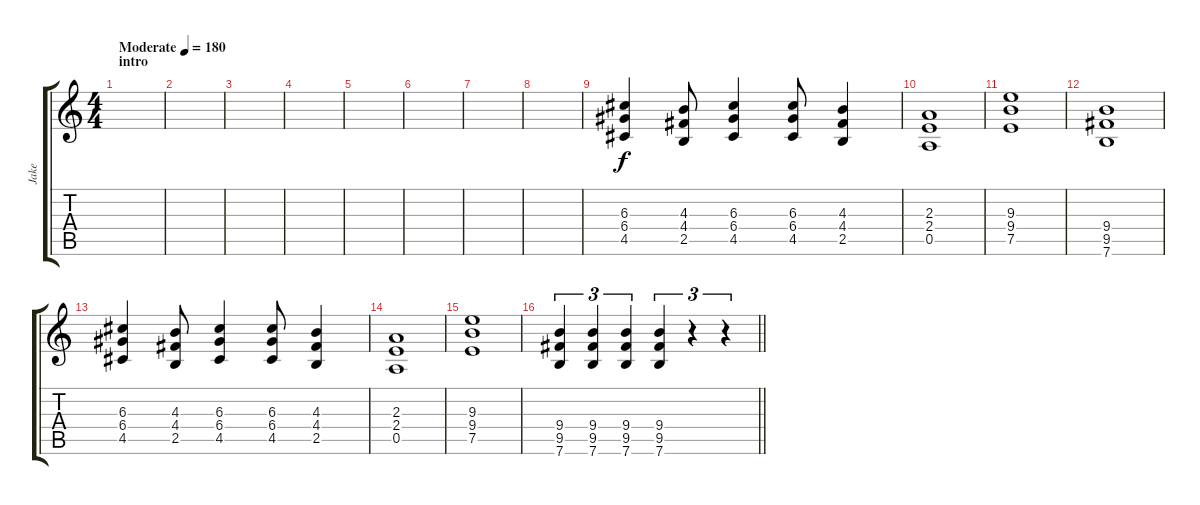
\track ("Jake" "Jake") {instrument distortionguitar}
\staff {score tabs}
\tuning (E4 B3 G3 D3 A2 E2) {hide}
\ts (4 4)
\section ("" "intro")
\tempo (180 "Moderate")
\clef g2
\ks c
|
|
|
|
|
|
|
|
(6.3 6.4 4.5).4 (4.3 4.4 2.5).8 (6.3 6.4 4.5).4 (6.3 6.4 4.5).8 (4.3 4.4 2.5).4 |
(2.3 2.4 0.5).1 |
(9.3 9.4 7.5).1 |
(9.4 9.5 7.6).1 |
(6.3 6.4 4.5).4 (4.3 4.4 2.5).8 (6.3 6.4 4.5).4 (6.3 6.4 4.5).8 (4.3 4.4 2.5).4 |
(2.3 2.4 0.5).1 |
(9.3 9.4 7.5).1 |
\barLineRight lightlight
(9.4 9.5 7.6).4{tu (3 2)} (9.4 9.5 7.6).4{tu (3 2)} (9.4 9.5 7.6).4{tu (3 2)} (9.4 9.5 7.6).4{tu (3 2)} r.4{tu (3 2)} r.4{tu (3 2)}
